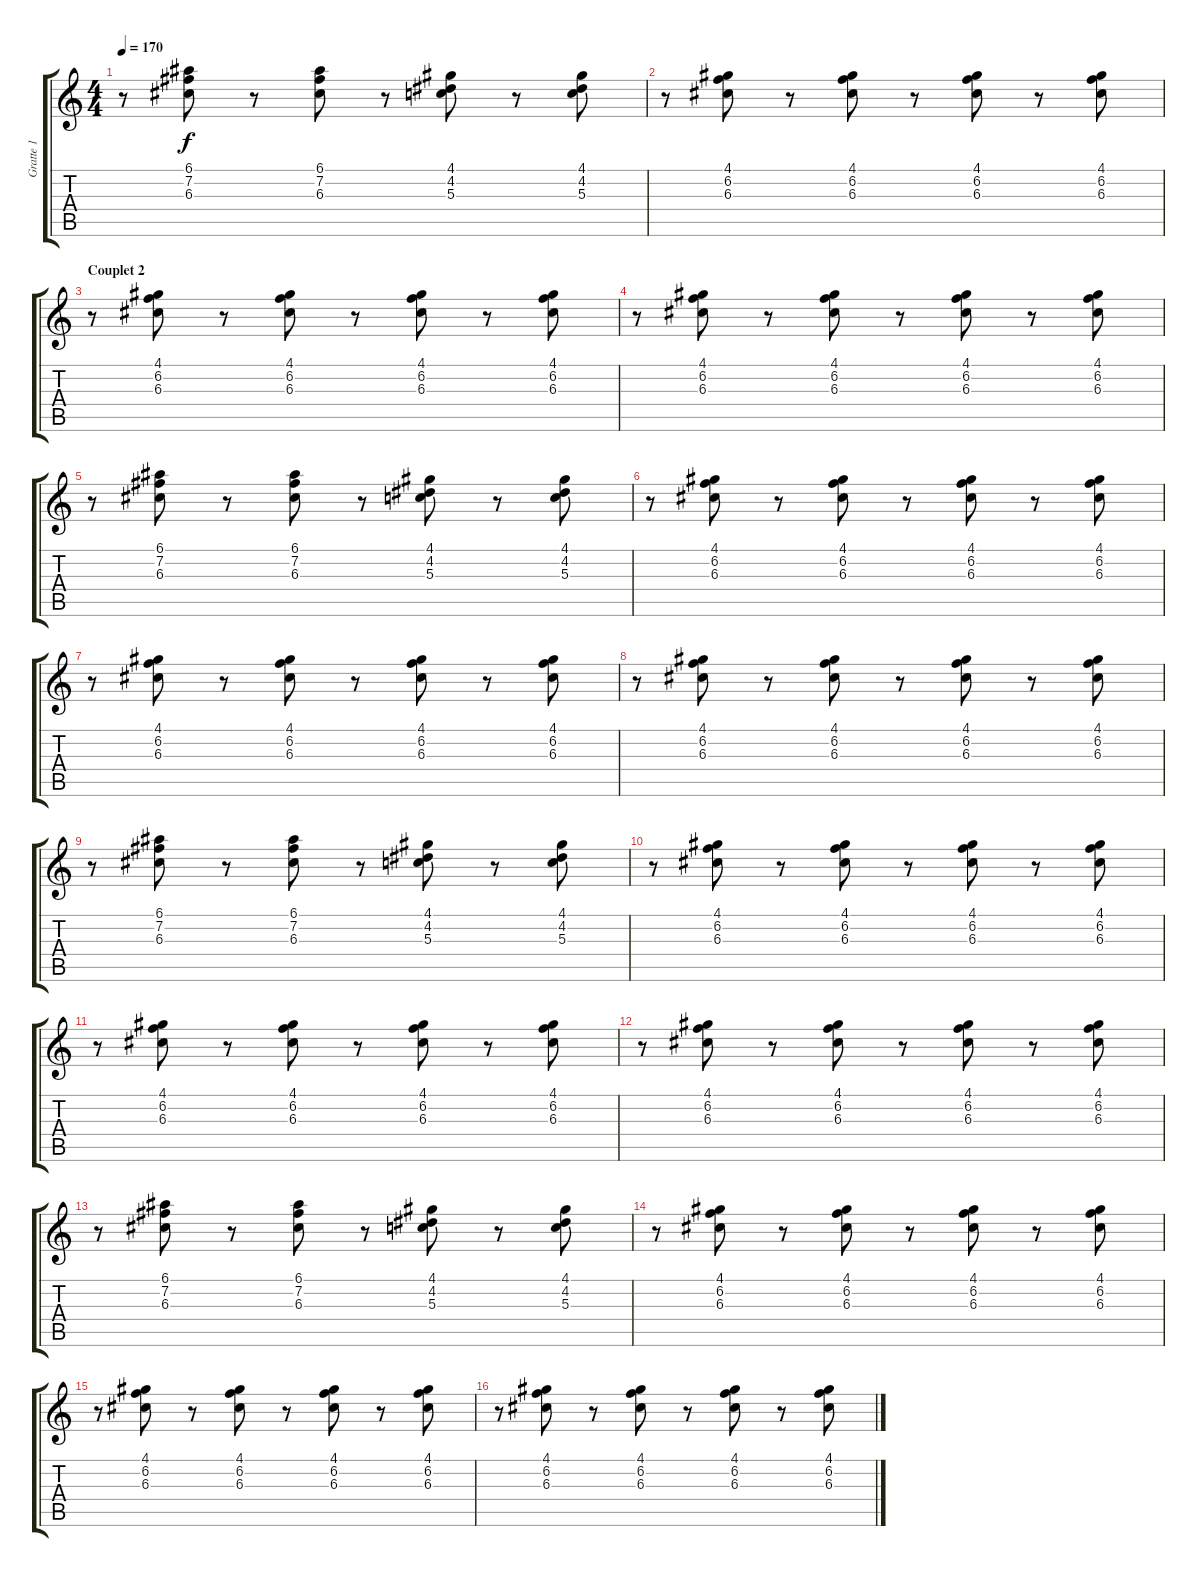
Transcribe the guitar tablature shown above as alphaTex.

\track ("Gratte 1" "Gratte 1") {instrument electricguitarmuted}
\staff {score tabs}
\tuning (E4 B3 G3 D3 A2 E2) {hide}
\ts (4 4)
\tempo 170
\clef g2
\ks c
r.8{dy f} (6.1 7.2 6.3).8 r.8 (6.1 7.2 6.3).8 r.8 (4.1 4.2 5.3).8 r.8 (4.1 4.2 5.3).8 |
r.8 (4.1 6.2 6.3).8 r.8 (4.1 6.2 6.3).8 r.8 (4.1 6.2 6.3).8 r.8 (4.1 6.2 6.3).8 |
\section ("" "Couplet 2")
r.8 (4.1 6.2 6.3).8 r.8 (4.1 6.2 6.3).8 r.8 (4.1 6.2 6.3).8 r.8 (4.1 6.2 6.3).8 |
r.8 (4.1 6.2 6.3).8 r.8 (4.1 6.2 6.3).8 r.8 (4.1 6.2 6.3).8 r.8 (4.1 6.2 6.3).8 |
r.8 (6.1 7.2 6.3).8 r.8 (6.1 7.2 6.3).8 r.8 (4.1 4.2 5.3).8 r.8 (4.1 4.2 5.3).8 |
r.8 (4.1 6.2 6.3).8 r.8 (4.1 6.2 6.3).8 r.8 (4.1 6.2 6.3).8 r.8 (4.1 6.2 6.3).8 |
r.8 (4.1 6.2 6.3).8 r.8 (4.1 6.2 6.3).8 r.8 (4.1 6.2 6.3).8 r.8 (4.1 6.2 6.3).8 |
r.8 (4.1 6.2 6.3).8 r.8 (4.1 6.2 6.3).8 r.8 (4.1 6.2 6.3).8 r.8 (4.1 6.2 6.3).8 |
r.8 (6.1 7.2 6.3).8 r.8 (6.1 7.2 6.3).8 r.8 (4.1 4.2 5.3).8 r.8 (4.1 4.2 5.3).8 |
r.8 (4.1 6.2 6.3).8 r.8 (4.1 6.2 6.3).8 r.8 (4.1 6.2 6.3).8 r.8 (4.1 6.2 6.3).8 |
r.8 (4.1 6.2 6.3).8 r.8 (4.1 6.2 6.3).8 r.8 (4.1 6.2 6.3).8 r.8 (4.1 6.2 6.3).8 |
r.8 (4.1 6.2 6.3).8 r.8 (4.1 6.2 6.3).8 r.8 (4.1 6.2 6.3).8 r.8 (4.1 6.2 6.3).8 |
r.8 (6.1 7.2 6.3).8 r.8 (6.1 7.2 6.3).8 r.8 (4.1 4.2 5.3).8 r.8 (4.1 4.2 5.3).8 |
r.8 (4.1 6.2 6.3).8 r.8 (4.1 6.2 6.3).8 r.8 (4.1 6.2 6.3).8 r.8 (4.1 6.2 6.3).8 |
r.8 (4.1 6.2 6.3).8 r.8 (4.1 6.2 6.3).8 r.8 (4.1 6.2 6.3).8 r.8 (4.1 6.2 6.3).8 |
r.8 (4.1 6.2 6.3).8 r.8 (4.1 6.2 6.3).8 r.8 (4.1 6.2 6.3).8 r.8 (4.1 6.2 6.3).8
